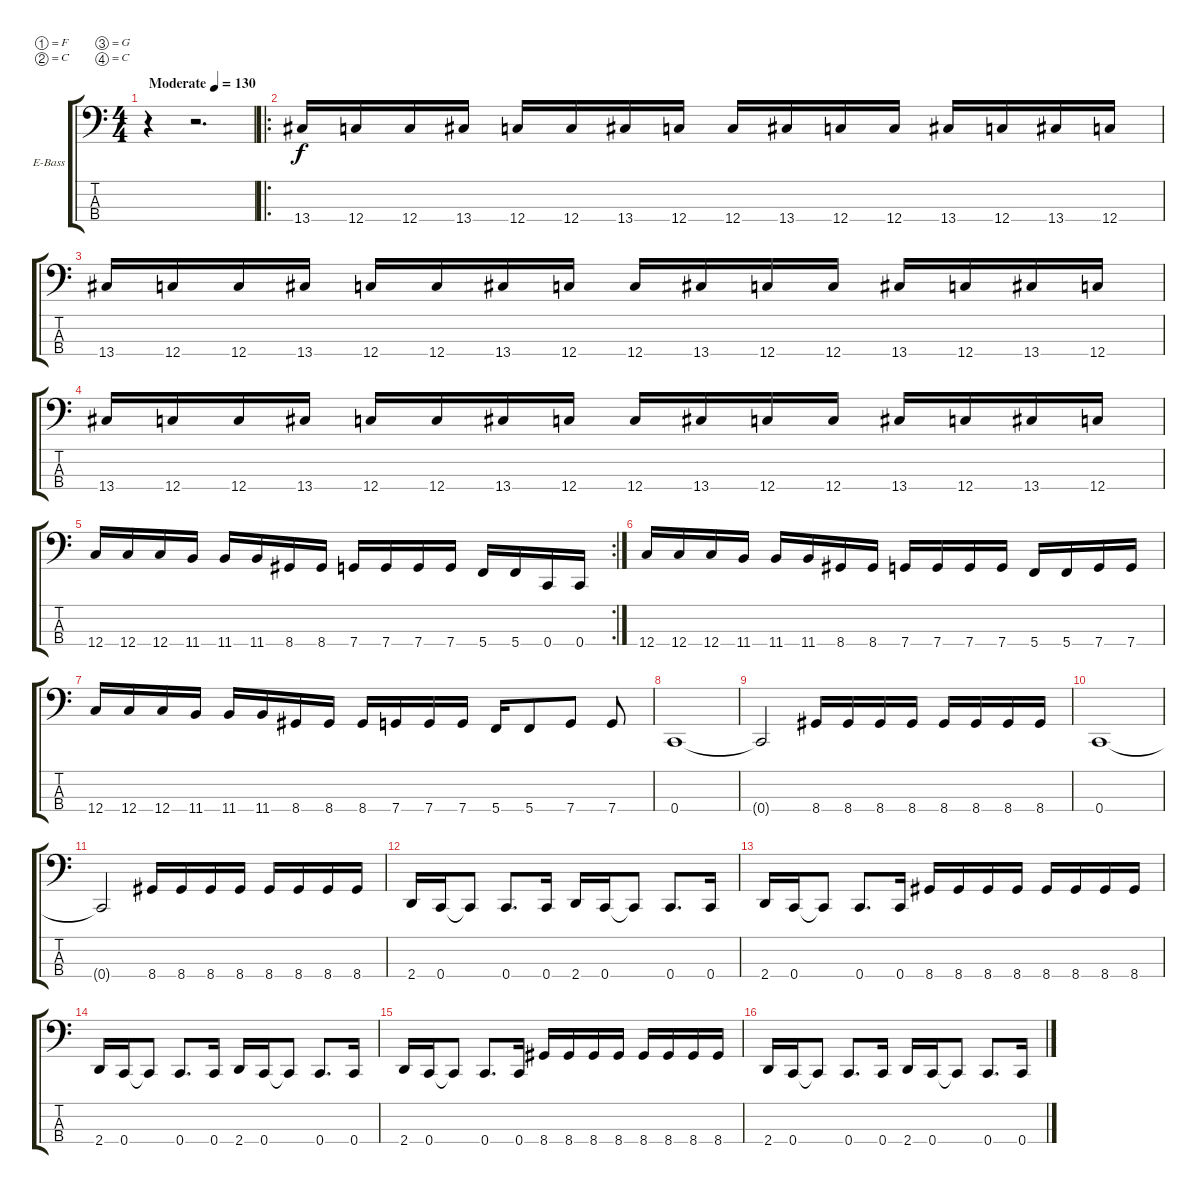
\bracketExtendMode groupsimilarinstruments
\firstSystemTrackNameOrientation horizontal
\otherSystemsTrackNameOrientation horizontal
\track ("Piste 2" "E-Bass") {instrument slapbass1}
\staff {score tabs}
\tuning (F2 C2 G1 C1)
\ts (4 4)
\beaming (8 2 2 2 2)
\tempo (130 "Moderate")
\clef f4
\ks c
r.4{dy f instrument slapbass1} r.2{d} |
\ro
13.4.16 12.4.16 12.4.16 13.4.16 12.4.16 12.4.16 13.4.16 12.4.16 12.4.16 13.4.16 12.4.16 12.4.16 13.4.16 12.4.16 13.4.16 12.4.16 |
13.4.16 12.4.16 12.4.16 13.4.16 12.4.16 12.4.16 13.4.16 12.4.16 12.4.16 13.4.16 12.4.16 12.4.16 13.4.16 12.4.16 13.4.16 12.4.16 |
13.4.16 12.4.16 12.4.16 13.4.16 12.4.16 12.4.16 13.4.16 12.4.16 12.4.16 13.4.16 12.4.16 12.4.16 13.4.16 12.4.16 13.4.16 12.4.16 |
\rc 2
12.4.16 12.4.16 12.4.16 11.4.16 11.4.16 11.4.16 8.4.16 8.4.16 7.4.16 7.4.16 7.4.16 7.4.16 5.4.16 5.4.16 0.4.16 0.4.16 |
12.4.16 12.4.16 12.4.16 11.4.16 11.4.16 11.4.16 8.4.16 8.4.16 7.4.16 7.4.16 7.4.16 7.4.16 5.4.16 5.4.16 7.4.16 7.4.16 |
12.4.16 12.4.16 12.4.16 11.4.16 11.4.16 11.4.16 8.4.16 8.4.16 8.4.16 7.4.16 7.4.16 7.4.16 5.4.16 5.4.8 7.4.8 7.4.8 |
0.4.1 |
0.4{t}.2 8.4.16 8.4.16 8.4.16 8.4.16 8.4.16 8.4.16 8.4.16 8.4.16 |
0.4.1 |
0.4{t}.2 8.4.16 8.4.16 8.4.16 8.4.16 8.4.16 8.4.16 8.4.16 8.4.16 |
2.4.16 0.4.16 0.4{t}.8 0.4.8{d} 0.4.16 2.4.16 0.4.16 0.4{t}.8 0.4.8{d} 0.4.16 |
2.4.16 0.4.16 0.4{t}.8 0.4.8{d} 0.4.16 8.4.16 8.4.16 8.4.16 8.4.16 8.4.16 8.4.16 8.4.16 8.4.16 |
2.4.16 0.4.16 0.4{t}.8 0.4.8{d} 0.4.16 2.4.16 0.4.16 0.4{t}.8 0.4.8{d} 0.4.16 |
2.4.16 0.4.16 0.4{t}.8 0.4.8{d} 0.4.16 8.4.16 8.4.16 8.4.16 8.4.16 8.4.16 8.4.16 8.4.16 8.4.16 |
2.4.16 0.4.16 0.4{t}.8 0.4.8{d} 0.4.16 2.4.16 0.4.16 0.4{t}.8 0.4.8{d} 0.4.16
